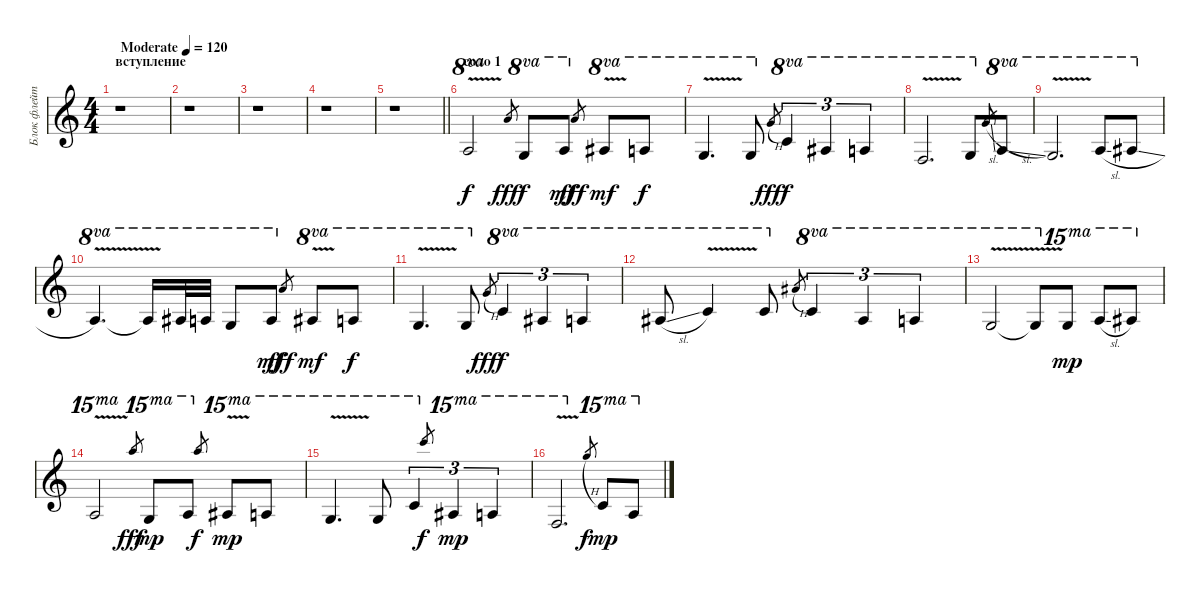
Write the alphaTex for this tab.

\track ("Блок флейта" "Блок флейт") {instrument panflute}
\staff {score}
\tuning (E4 B3 G3 D3 A2 E2) {hide}
\ts (4 4)
\section ("" "вступление")
\tempo (120 "Moderate")
\clef g2
\ks c
r.1{dy f instrument panflute} |
r.1 |
r.1 |
r.1 |
\barLineRight lightlight
r.1 |
\section ("" "соло 1")
5.1{v}.2{ot 8va} 5.1.8{gr dy fff} 3.1.8{ot 8va dy f} 5.1.8{ot 8va dy mf} 5.1.8{gr dy fff} 6.1{v}.8{ot 8va dy mf} 5.1.8{ot 8va dy f} |
3.1{v}.4{d ot 8va} 3.1.8{ot 8va} 3.1{h}.8{gr dy fff} 8.1.4{tu (3 2) ot 8va dy f} 6.1.4{tu (3 2) ot 8va} 5.1.4{tu (3 2) ot 8va volume 10} |
1.1{v}.2{d ot 8va volume 13} 3.1.8{ot 8va} 3.1{sl}.8{gr} 5.1{sl}.8{ot 8va} |
3.1{v}.2{d ot 8va} 5.1{sl}.8{ot 8va} 6.1{sl}.8{ot 8va} |
5.1{v}.4{d ot 8va} 5.1{t}.16{ot 8va} 6.1.32{ot 8va} 5.1.32{ot 8va} 3.1.8{ot 8va} 5.1.8{ot 8va dy mf} 5.1.8{gr dy fff} 6.1{v}.8{ot 8va dy mf} 5.1.8{ot 8va dy f} |
3.1{v}.4{d ot 8va} 3.1.8{ot 8va} 3.1{h}.8{gr dy fff} 8.1.4{tu (3 2) ot 8va dy f} 6.1.4{tu (3 2) ot 8va} 5.1.4{tu (3 2) ot 8va} |
6.1{sl}.8{ot 8va} 8.1{v}.4{ot 8va} 8.1.8{ot 8va} 6.1{h}.8{gr} 8.1.4{tu (3 2) ot 8va} 6.1.4{tu (3 2) ot 8va} 5.1.4{tu (3 2) ot 8va} |
3.1{v}.2{ot 8va} 3.1{t}.8{ot 8va} 15.1.8{ot 15ma dy mp} 17.1{sl}.8{ot 15ma} 18.1.8{ot 15ma} |
17.1{v}.2{ot 15ma} 17.1.8{gr dy fff} 15.1.8{ot 15ma dy mp} 17.1.8{ot 15ma} 17.1.8{gr dy f} 18.1{v}.8{ot 15ma dy mp} 17.1.8{ot 15ma} |
15.1{v}.4{d ot 15ma} 15.1.8{ot 15ma} 20.1.4{tu (3 2) ot 15ma} 20.1.8{gr dy f} 18.1.4{tu (3 2) ot 15ma dy mp} 17.1.4{tu (3 2) ot 15ma} |
18.2{v}.2{d ot 15ma} 15.1{h}.8{gr dy f} 20.1.8{ot 15ma dy mp} 17.1.8{ot 15ma}
